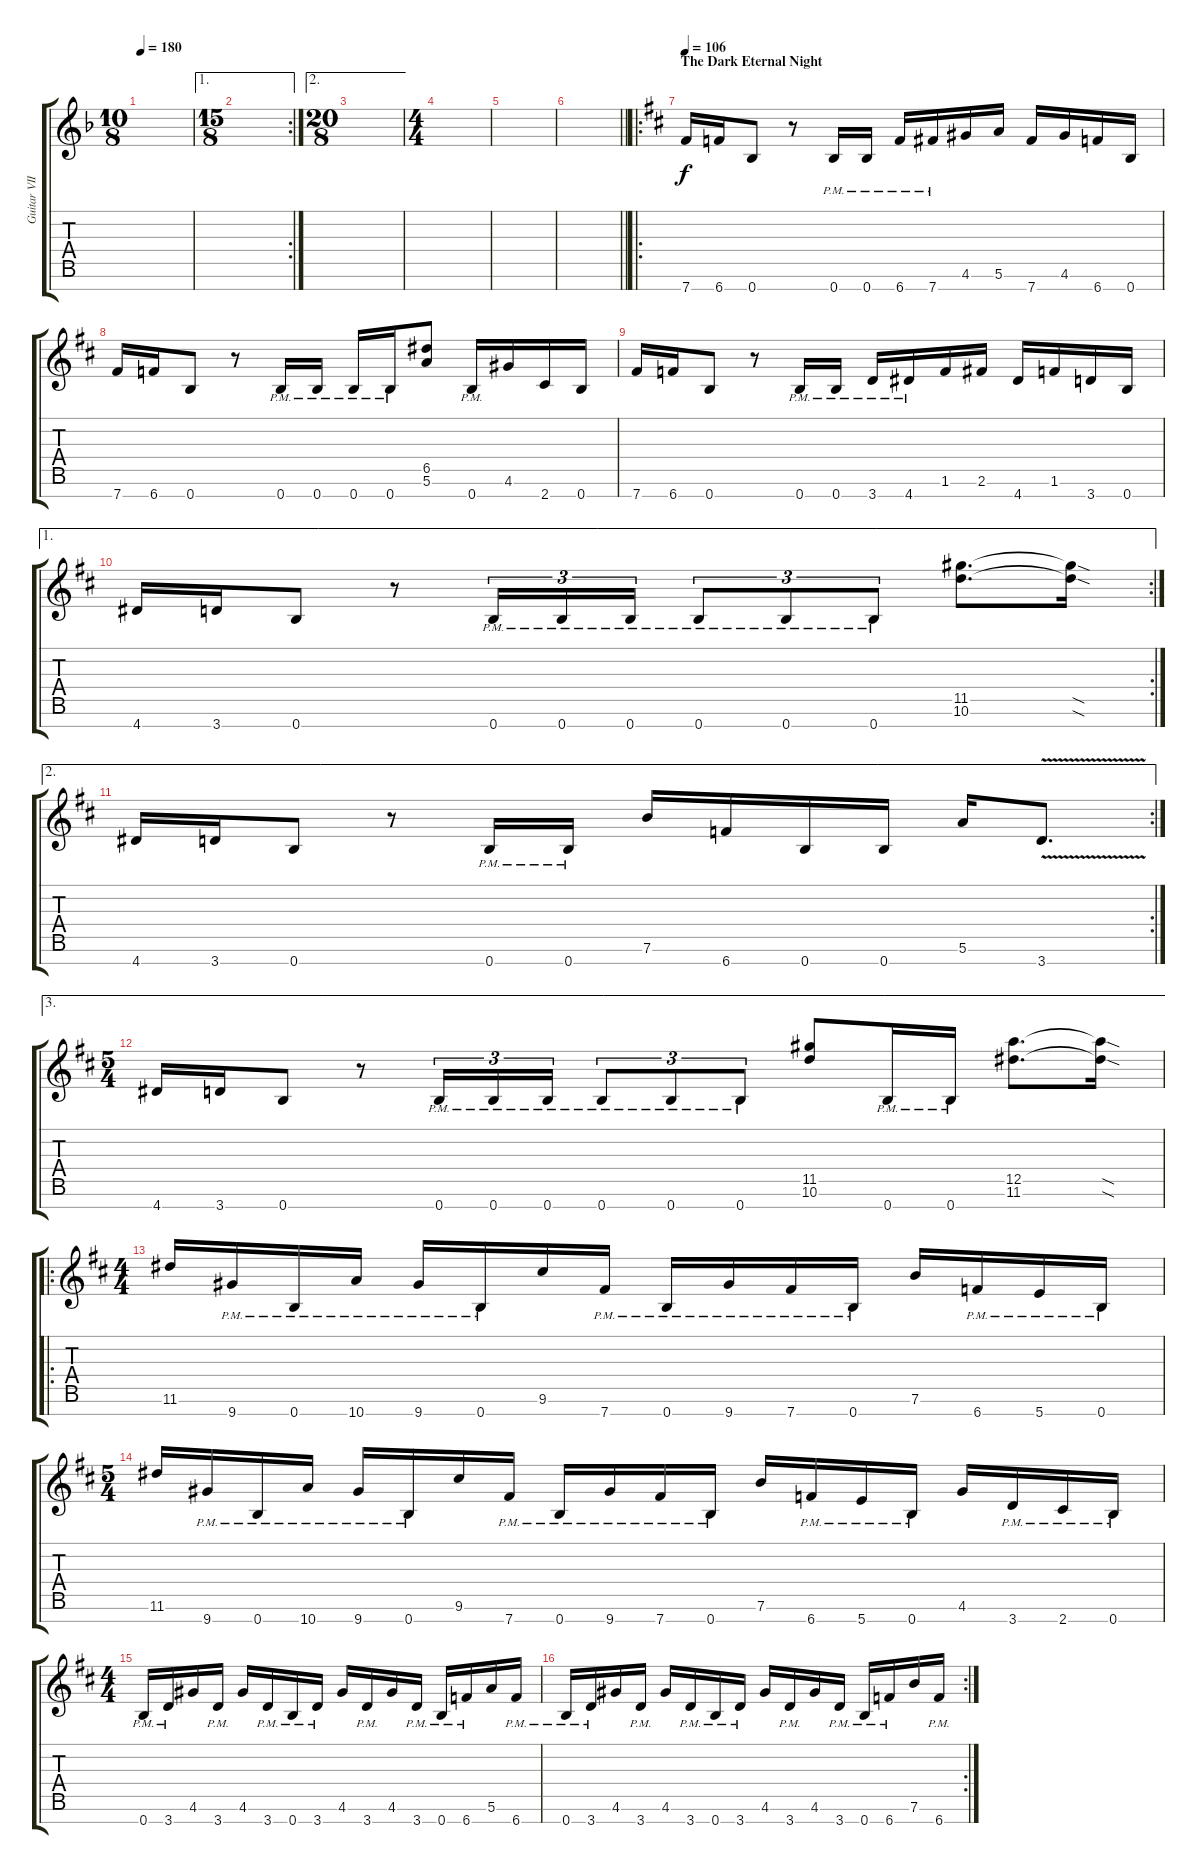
\track ("Guitar VIII (7 strings Standard Tuning)" "Guitar VII") {instrument distortionguitar}
\staff {score tabs}
\tuning (E4 B3 G3 D3 A2 E2 B1) {hide}
\ts (10 8)
\tempo 180
\clef g2
\ks f
|
\ae 1
\rc 2
\ts (15 8)
|
\ae 2
\ts (20 8)
|
\ts (4 4)
|
|
\barLineRight lightlight
|
\ro
\section ("" "The Dark Eternal Night")
\tempo 106
\ks d
7.7.16{ot 8vb} 6.7.16{ot 8vb} 0.7.8{ot 8vb} r.8{ot 8vb} 0.7{pm}.16{ot 8vb} 0.7{pm}.16{ot 8vb} 6.7{pm}.16{ot 8vb} 7.7{pm}.16{ot 8vb} 4.6.16{ot 8vb} 5.6.16{ot 8vb} 7.7.16{ot 8vb} 4.6.16{ot 8vb} 6.7.16{ot 8vb} 0.7.16{ot 8vb} |
7.7.16{ot 8vb} 6.7.16{ot 8vb} 0.7.8{ot 8vb} r.8{ot 8vb} 0.7{pm}.16{ot 8vb} 0.7{pm}.16{ot 8vb} 0.7{pm}.16{ot 8vb} 0.7{pm}.16{ot 8vb} (6.5 5.6).8{ot 8vb} 0.7{pm}.16{ot 8vb} 4.6.16{ot 8vb} 2.7.16{ot 8vb} 0.7.16{ot 8vb} |
7.7.16{ot 8vb} 6.7.16{ot 8vb} 0.7.8{ot 8vb} r.8{ot 8vb} 0.7{pm}.16{ot 8vb} 0.7{pm}.16{ot 8vb} 3.7{pm}.16{ot 8vb} 4.7{pm}.16{ot 8vb} 1.6.16{ot 8vb} 2.6.16{ot 8vb} 4.7.16{ot 8vb} 1.6.16{ot 8vb} 3.7.16{ot 8vb} 0.7.16{ot 8vb} |
\ae 1
\rc 2
4.7.16{ot 8vb} 3.7.16{ot 8vb} 0.7.8{ot 8vb} r.8{ot 8vb} 0.7{pm}.16{tu (3 2) ot 8vb} 0.7{pm}.16{tu (3 2) ot 8vb} 0.7{pm}.16{tu (3 2) ot 8vb} 0.7{pm}.8{tu (3 2) ot 8vb} 0.7{pm}.8{tu (3 2) ot 8vb} 0.7{pm}.8{tu (3 2) ot 8vb} (11.5 10.6).8{d ot 8vb} (11.5{sod t} 10.6{sod t}).16{ot 8vb} |
\ae 2
\rc 2
4.7.16{ot 8vb} 3.7.16{ot 8vb} 0.7.8{ot 8vb} r.8{ot 8vb} 0.7{pm}.16{ot 8vb} 0.7{pm}.16{ot 8vb} 7.6.16{ot 8vb} 6.7.16{ot 8vb} 0.7.16{ot 8vb} 0.7.16{ot 8vb} 5.6.16{ot 8vb} 3.7{v}.8{d ot 8vb} |
\ae 3
\ts (5 4)
4.7.16{ot 8vb} 3.7.16{ot 8vb} 0.7.8{ot 8vb} r.8{ot 8vb} 0.7{pm}.16{tu (3 2) ot 8vb} 0.7{pm}.16{tu (3 2) ot 8vb} 0.7{pm}.16{tu (3 2) ot 8vb} 0.7{pm}.8{tu (3 2) ot 8vb} 0.7{pm}.8{tu (3 2) ot 8vb} 0.7{pm}.8{tu (3 2) ot 8vb} (11.5 10.6).8{ot 8vb} 0.7{pm}.16{ot 8vb} 0.7{pm}.16{ot 8vb} (12.5 11.6).8{d ot 8vb} (12.5{sod t} 11.6{sod t}).16{ot 8vb} |
\ro
\ts (4 4)
11.6.16{ot 8vb} 9.7{pm}.16{ot 8vb} 0.7{pm}.16{ot 8vb} 10.7{pm}.16{ot 8vb} 9.7{pm}.16{ot 8vb} 0.7{pm}.16{ot 8vb} 9.6.16{ot 8vb} 7.7{pm}.16{ot 8vb} 0.7{pm}.16{ot 8vb} 9.7{pm}.16{ot 8vb} 7.7{pm}.16{ot 8vb} 0.7{pm}.16{ot 8vb} 7.6.16{ot 8vb} 6.7{pm}.16{ot 8vb} 5.7{pm}.16{ot 8vb} 0.7{pm}.16{ot 8vb} |
\ts (5 4)
11.6.16{ot 8vb} 9.7{pm}.16{ot 8vb} 0.7{pm}.16{ot 8vb} 10.7{pm}.16{ot 8vb} 9.7{pm}.16{ot 8vb} 0.7{pm}.16{ot 8vb} 9.6.16{ot 8vb} 7.7{pm}.16{ot 8vb} 0.7{pm}.16{ot 8vb} 9.7{pm}.16{ot 8vb} 7.7{pm}.16{ot 8vb} 0.7{pm}.16{ot 8vb} 7.6.16{ot 8vb} 6.7{pm}.16{ot 8vb} 5.7{pm}.16{ot 8vb} 0.7{pm}.16{ot 8vb} 4.6.16{ot 8vb} 3.7{pm}.16{ot 8vb} 2.7{pm}.16{ot 8vb} 0.7{pm}.16{ot 8vb} |
\ts (4 4)
0.7{pm}.16{ot 8vb} 3.7{pm}.16{ot 8vb} 4.6.16{ot 8vb} 3.7{pm}.16{ot 8vb} 4.6.16{ot 8vb} 3.7{pm}.16{ot 8vb} 0.7{pm}.16{ot 8vb} 3.7{pm}.16{ot 8vb} 4.6.16{ot 8vb} 3.7{pm}.16{ot 8vb} 4.6.16{ot 8vb} 3.7{pm}.16{ot 8vb} 0.7{pm}.16{ot 8vb} 6.7{pm}.16{ot 8vb} 5.6.16{ot 8vb} 6.7{pm}.16{ot 8vb} |
\rc 2
0.7{pm}.16{ot 8vb} 3.7{pm}.16{ot 8vb} 4.6.16{ot 8vb} 3.7{pm}.16{ot 8vb} 4.6.16{ot 8vb} 3.7{pm}.16{ot 8vb} 0.7{pm}.16{ot 8vb} 3.7{pm}.16{ot 8vb} 4.6.16{ot 8vb} 3.7{pm}.16{ot 8vb} 4.6.16{ot 8vb} 3.7{pm}.16{ot 8vb} 0.7{pm}.16{ot 8vb} 6.7{pm}.16{ot 8vb} 7.6.16{ot 8vb} 6.7{pm}.16{ot 8vb}
